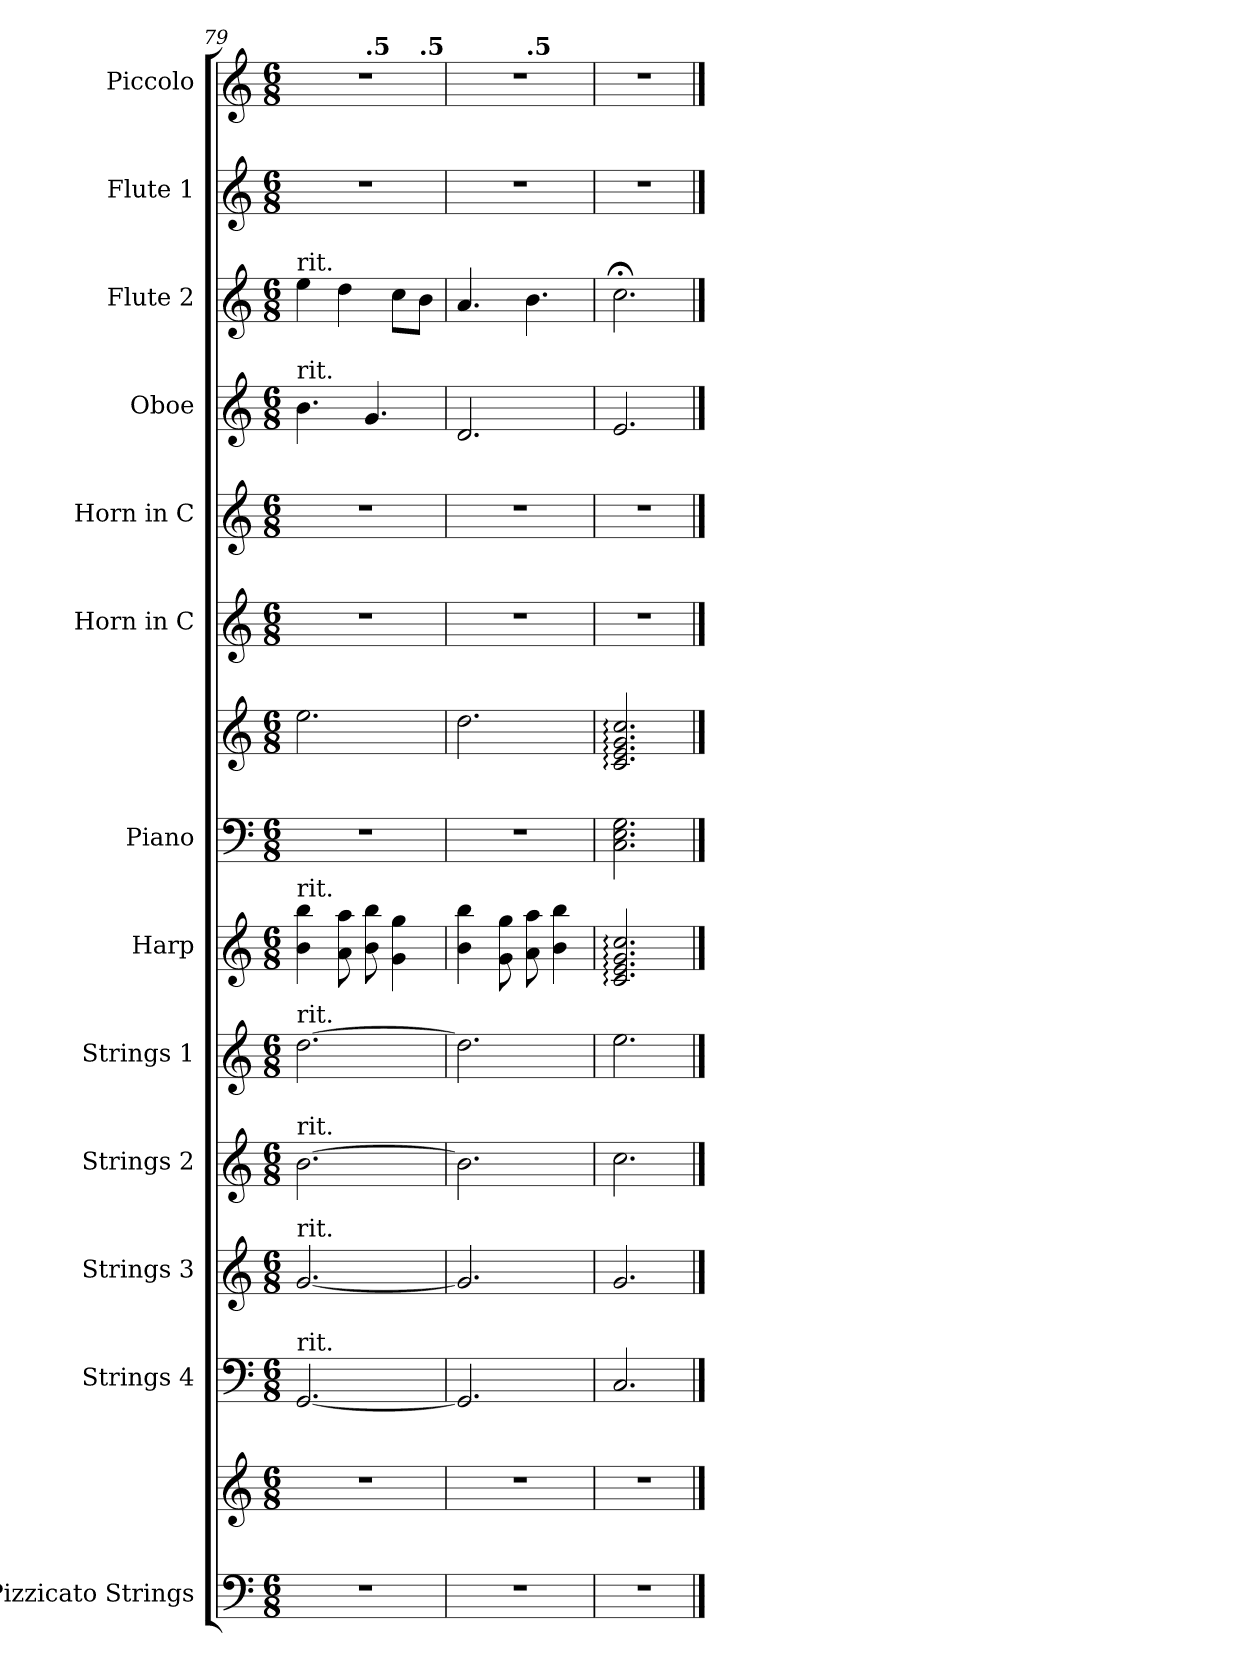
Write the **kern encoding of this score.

**kern	**kern	**kern	**kern	**kern	**kern	**kern	**kern	**kern	**kern	**kern	**kern	**kern	**kern	**kern
*part13	*part13	*part12	*part11	*part10	*part9	*part8	*part7	*part7	*part6	*part5	*part4	*part3	*part2	*part1
*staff15	*staff14	*staff13	*staff12	*staff11	*staff10	*staff9	*staff8	*staff7	*staff6	*staff5	*staff4	*staff3	*staff2	*staff1
*I"Pizzicato Strings	*	*I"Strings 4	*I"Strings 3	*I"Strings 2	*I"Strings 1	*I"Harp	*I"Piano	*	*I"Horn in C	*I"Horn in C	*I"Oboe	*I"Flute 2	*I"Flute 1	*I"Piccolo
*I'Pizz. Str.	*	*I'St. 4	*I'St. 3	*I'St. 2	*I'St. 1	*I'Hrp.	*I'Pno.	*	*	*	*I'Ob.	*I'Fl. 2	*I'Fl. 1	*I'Picc.
*clefF4	*clefG2	*clefF4	*clefG2	*clefG2	*clefG2	*clefG2	*clefF4	*clefG2	*clefG2	*clefG2	*clefG2	*clefG2	*clefG2	*clefG2
*	*	*	*	*	*	*	*	*	*ITrd7c12	*ITrd7c12	*	*	*	*ITrd-7c-12
*k[]	*k[]	*k[]	*k[]	*k[]	*k[]	*k[]	*k[]	*k[]	*k[]	*k[]	*k[]	*k[]	*k[]	*k[]
*M6/8	*M6/8	*M6/8	*M6/8	*M6/8	*M6/8	*M6/8	*M6/8	*M6/8	*M6/8	*M6/8	*M6/8	*M6/8	*M6/8	*M6/8
*MM110	*MM110	*MM110	*MM110	*MM110	*MM110	*MM110	*MM110	*MM110	*MM110	*MM110	*MM110	*MM110	*MM110	*MM110
=79	=79	=79	=79	=79	=79	=79	=79	=79	=79	=79	=79	=79	=79	=79
!	!	!	!	!	!	!	!	!	!	!	!	!LO:TX:a:t=rit.	!	!
!	!	!	!	!	!	!	!	!	!	!	!LO:TX:a:t=rit.	!	!	!
!	!	!	!	!	!	!LO:TX:a:t=rit.	!	!	!	!	!	!	!	!
!	!	!	!	!	!LO:TX:a:t=rit.	!	!	!	!	!	!	!	!	!
!	!	!	!	!LO:TX:a:t=rit.	!	!	!	!	!	!	!	!	!	!
!	!	!	!LO:TX:a:t=rit.	!	!	!	!	!	!	!	!	!	!	!
!	!	!LO:TX:a:t=rit.	!	!	!	!	!	!	!	!	!	!	!	!
*	*	*	*	*	*	*	*	*	*	*	*	*	*	*^
*	*	*	*	*	*	*	*	*	*	*	*	*	*	*	*^
*	*	*	*	*	*	*	*	*	*	*	*	*	*	*	*	*^
2.r	2.r	[2.GG/	[2.g/	[2.b\	[2.dd\	4b\ 4bb\	2.r	2.ee\	2.r	2.r	4.b\	4ee\	2.r	2.r	4.ryy	2ryy	4ryy
*	*	*	*	*	*	*	*	*	*	*	*	*	*	*MM105	*	*	*
.	.	.	.	.	.	8a\ 8aa\	.	.	.	.	.	4dd\	.	.	.	.	2ryy
*	*	*	*	*	*	*	*	*	*	*	*	*	*	*MM102	*	*	*
!	!	!	!	!	!	!	!	!	!	!	!	!	!	!	!LO:TX:a:B:t=.5	!	!
.	.	.	.	.	.	8b\ 8bb\	.	.	.	.	4.g/	.	.	.	4.ryy	.	.
*	*	*	*	*	*	*	*	*	*	*	*	*	*	*MM100	*	*	*
.	.	.	.	.	.	4g\ 4gg\	.	.	.	.	.	8cc\L	.	.	.	8ryy	.
*	*	*	*	*	*	*	*	*	*	*	*	*	*	*MM97	*	*	*
!	!	!	!	!	!	!	!	!	!	!	!	!	!	!	!	!LO:TX:a:B:t=.5	!
.	.	.	.	.	.	.	.	.	.	.	.	8b\J	.	.	.	8ryy	.
=80	=80	=80	=80	=80	=80	=80	=80	=80	=80	=80	=80	=80	=80	=80	=80	=80	=80
*	*	*	*	*	*	*	*	*	*	*	*	*	*	*MM95	*	*	*
2.r	2.r	2.GG/]	2.g/]	2.b\]	2.dd\]	4b\ 4bb\	2.r	2.dd\	2.r	2.r	2.d/	4.a/	2.r	2.r	4.ryy	4ryy	2ryy
*	*	*	*	*	*	*	*	*	*	*	*	*	*	*MM90	*	*	*
.	.	.	.	.	.	8g\ 8gg\	.	.	.	.	.	.	.	.	.	2ryy	.
*	*	*	*	*	*	*	*	*	*	*	*	*	*	*MM87	*	*	*
!	!	!	!	!	!	!	!	!	!	!	!	!	!	!	!LO:TX:a:B:t=.5	!	!
.	.	.	.	.	.	8a\ 8aa\	.	.	.	.	.	4.b\	.	.	4.ryy	.	.
*	*	*	*	*	*	*	*	*	*	*	*	*	*	*MM85	*	*	*
.	.	.	.	.	.	4b\ 4bb\	.	.	.	.	.	.	.	.	.	.	4ryy
*	*	*	*	*	*	*	*	*	*	*	*	*	*	*v	*v	*v	*v
=81	=81	=81	=81	=81	=81	=81	=81	=81	=81	=81	=81	=81	=81	=81
*	*	*	*	*	*	*	*	*	*	*	*	*	*	*MM80
2.r	2.r	2.C/	2.g/	2.cc\	2.ee\	2.c/: 2.e/: 2.g/: 2.cc/:	2.C\ 2.E\ 2.G\	2.c/: 2.e/: 2.g/: 2.cc/:	2.r	2.r	2.e/	2.cc;<\	2.r	2.r
==	==	==	==	==	==	==	==	==	==	==	==	==	==	==
*-	*-	*-	*-	*-	*-	*-	*-	*-	*-	*-	*-	*-	*-	*-
